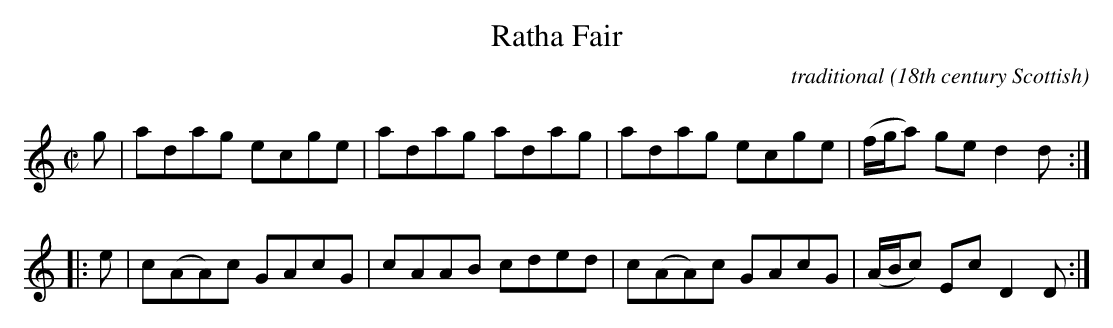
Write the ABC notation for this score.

X:1
T:Ratha Fair
C:traditional
O:18th century Scottish
Q:300
L:1/8
M:C|
K:Ddor
g|adag ecge|adag adag|adag ecge|(f/g/a) ge d2 d:|
|:e|c(AA)c GAcG|cAAB cded|c(AA)c GAcG|(A/B/c) Ec D2 D:|
